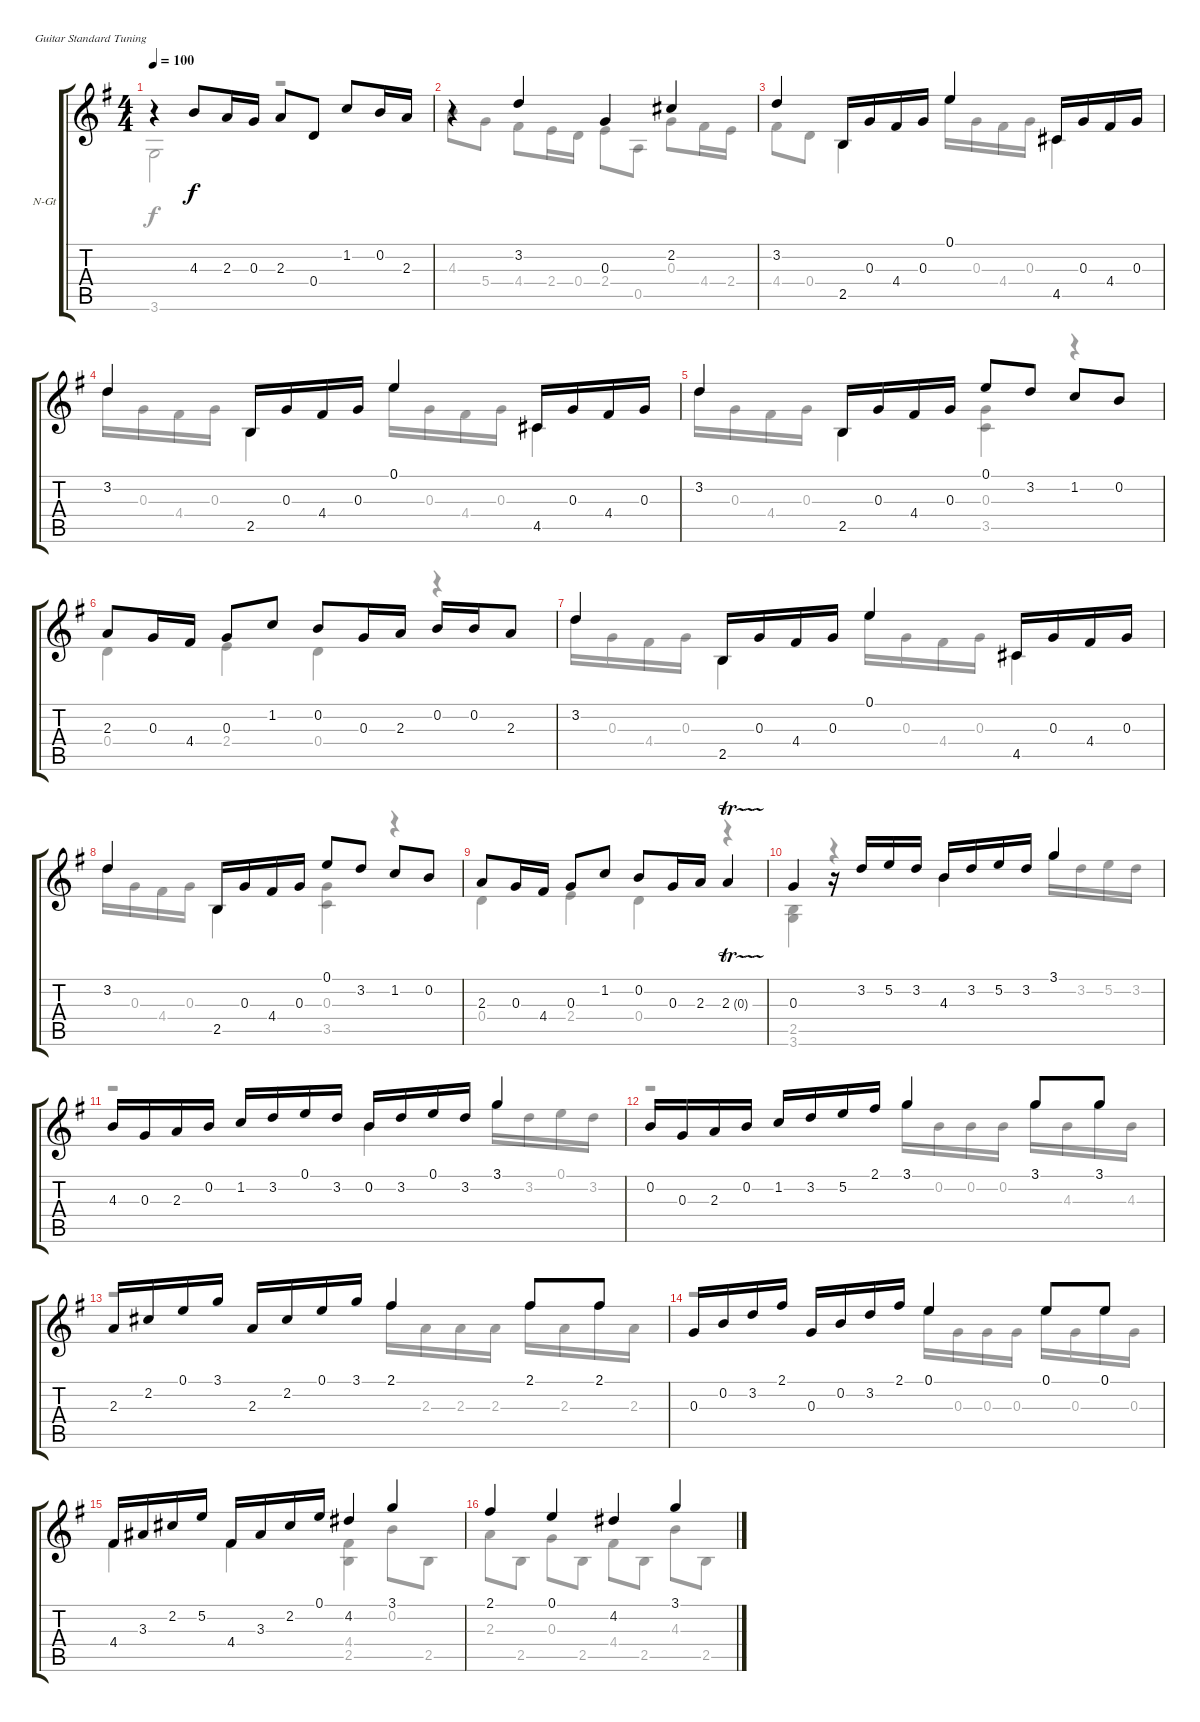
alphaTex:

\bracketExtendMode groupsimilarinstruments
\firstSystemTrackNameOrientation horizontal
\otherSystemsTrackNameOrientation horizontal
\track ("Guitar" "N-Gt") {instrument acousticguitarnylon}
\staff {score tabs}
\tuning (E4 B3 G3 D3 A2 E2)
\voice
\ts (4 4)
\beaming (8 2 2 2 2)
\tempo 100
\clef g2
\ks g
r.4{dy f instrument acousticguitarnylon} 4.3.8 2.3.16 0.3.16 2.3.8 0.4.8 1.2.8 0.2.16 2.3.16 |
r.4 3.2.4 0.3.4 2.2.4 |
3.2.4 2.5.16 0.3.16 4.4.16 0.3.16 0.1.4 4.5.16 0.3.16 4.4.16 0.3.16 |
3.2.4 2.5.16 0.3.16 4.4.16 0.3.16 0.1.4 4.5.16 0.3.16 4.4.16 0.3.16 |
3.2.4 2.5.16 0.3.16 4.4.16 0.3.16 0.1.8 3.2.8 1.2.8 0.2.8 |
2.3.8 0.3.16 4.4.16 0.3.8 1.2.8 0.2.8 0.3.16 2.3.16 0.2.16 0.2.16 2.3.8 |
3.2.4 2.5.16 0.3.16 4.4.16 0.3.16 0.1.4 4.5.16 0.3.16 4.4.16 0.3.16 |
3.2.4 2.5.16 0.3.16 4.4.16 0.3.16 0.1.8 3.2.8 1.2.8 0.2.8 |
2.3.8 0.3.16 4.4.16 0.3.8 1.2.8 0.2.8 0.3.16 2.3.16 2.3{tr (0 16)}.4 |
0.3.4 r.16 3.2.16 5.2.16 3.2.16 4.3.16 3.2.16 5.2.16 3.2.16 3.1.4 |
4.3.16 0.3.16 2.3.16 0.2.16 1.2.16 3.2.16 0.1.16 3.2.16 0.2.16 3.2.16 0.1.16 3.2.16 3.1.4 |
0.2.16 0.3.16 2.3.16 0.2.16 1.2.16 3.2.16 5.2.16 2.1.16 3.1.4 3.1.8 3.1.8 |
2.3.16 2.2.16 0.1.16 3.1.16 2.3.16 2.2.16 0.1.16 3.1.16 2.1.4 2.1.8 2.1.8 |
0.3.16 0.2.16 3.2.16 2.1.16 0.3.16 0.2.16 3.2.16 2.1.16 0.1.4 0.1.8 0.1.8 |
4.4.16 3.3.16 2.2.16 5.2.16 4.4.16 3.3.16 2.2.16 0.1.16 4.2.4 3.1.4 |
2.1.4 0.1.4 4.2.4 3.1.4
\voice
\clef g2
\ottava regular
\simile none
\ks g
3.6.2{dy f} r.2 |
4.3.8 5.4.8 4.4.8 2.4.16 0.4.16 2.4.8 0.5.8 0.3.8 4.4.16 2.4.16 |
4.4.8 0.4.8 2.5.4 0.1.16 0.3.16 4.4.16 0.3.16 4.5.4 |
3.2.16 0.3.16 4.4.16 0.3.16 2.5.4 0.1.16 0.3.16 4.4.16 0.3.16 4.5.4 |
3.2.16 0.3.16 4.4.16 0.3.16 2.5.4 (0.3 3.5).4 r.4 |
0.4.4 2.4.4 0.4.4 r.4 |
3.2.16 0.3.16 4.4.16 0.3.16 2.5.4 0.1.16 0.3.16 4.4.16 0.3.16 4.5.4 |
3.2.16 0.3.16 4.4.16 0.3.16 2.5.4 (0.3 3.5).4 r.4 |
0.4.4 2.4.4 0.4.4 r.4 |
(2.5 3.6).4 r.4 4.3.4 3.1.16 3.2.16 5.2.16 3.2.16 |
r.2 0.2.4 3.1.16 3.2.16 0.1.16 3.2.16 |
r.2 3.1.16 0.2.16 0.2.16 0.2.16 3.1.16 4.3.16 3.1.16 4.3.16 |
r.2 2.1.16 2.3.16 2.3.16 2.3.16 2.1.16 2.3.16 2.1.16 2.3.16 |
r.2 0.1.16 0.3.16 0.3.16 0.3.16 0.1.16 0.3.16 0.1.16 0.3.16 |
4.4.4 4.4.4 (4.4 2.5).4 0.2.8 2.5.8 |
2.3.8 2.5.8 0.3.8 2.5.8 4.4.8 2.5.8 4.3.8 2.5.8
